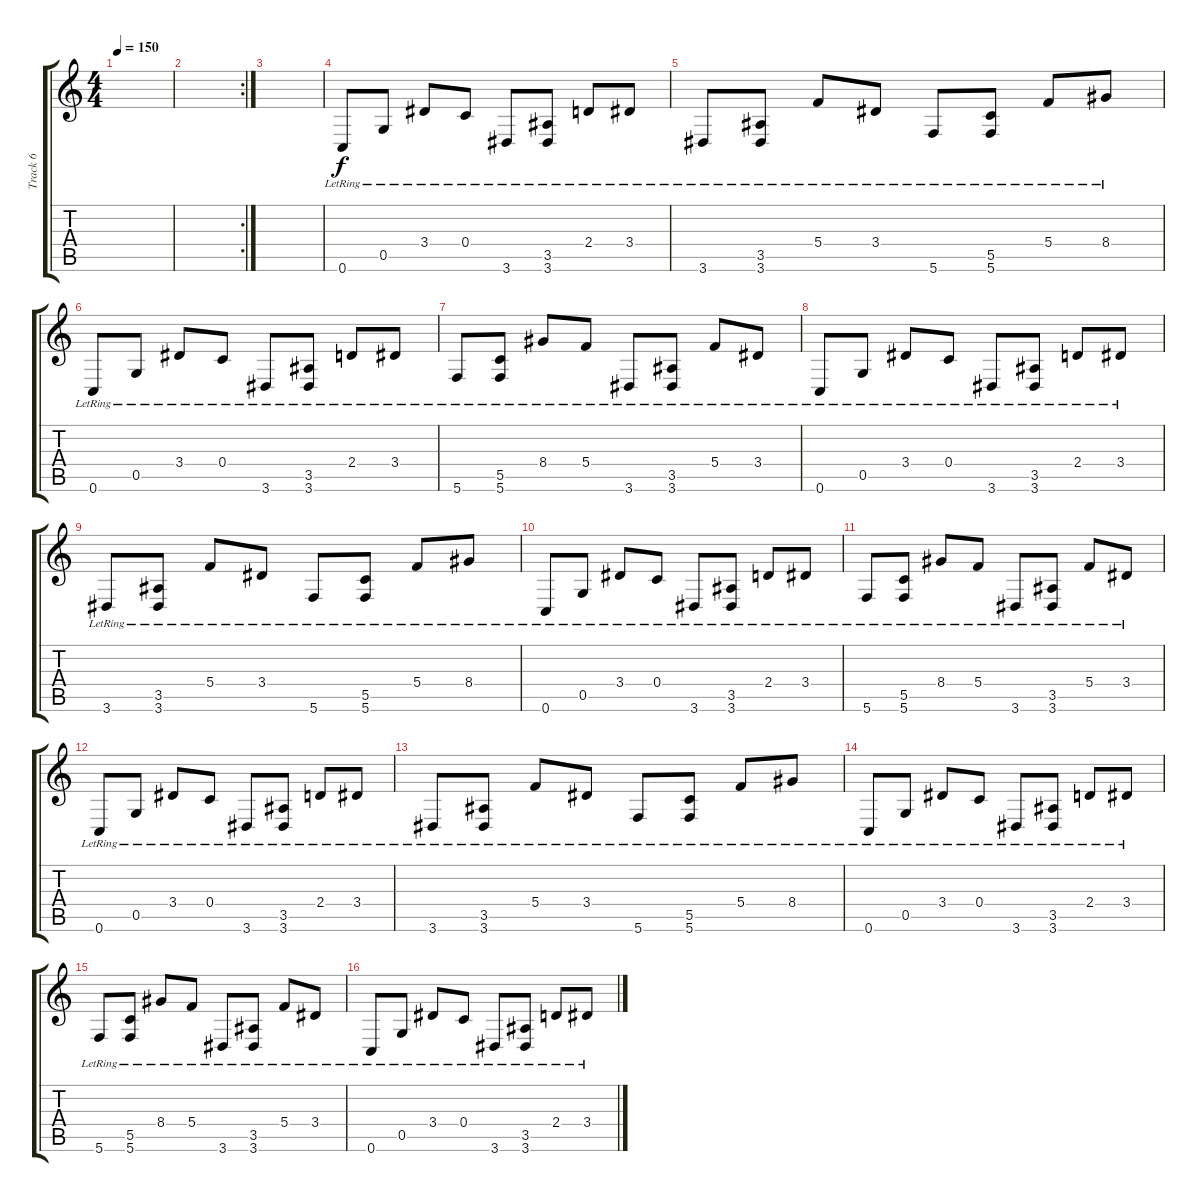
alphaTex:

\track ("Track 6" "Track 6") {instrument acousticguitarnylon}
\staff {score tabs}
\tuning (D4 A3 F3 C3 G2 C2) {hide}
\ts (4 4)
\tempo 150
\clef g2
\ks c
|
\rc 2
|
|
0.6{lr}.8 0.5{lr}.8 3.4{lr}.8 0.4{lr}.8 3.6{lr}.8 (3.5{lr} 3.6{lr}).8 2.4{lr}.8 3.4{lr}.8 |
3.6{lr}.8 (3.5{lr} 3.6{lr}).8 5.4{lr}.8 3.4{lr}.8 5.6{lr}.8 (5.5{lr} 5.6).8 5.4{lr}.8 8.4{lr}.8 |
0.6{lr}.8 0.5{lr}.8 3.4{lr}.8 0.4{lr}.8 3.6{lr}.8 (3.5{lr} 3.6{lr}).8 2.4{lr}.8 3.4{lr}.8 |
5.6{lr}.8 (5.5{lr} 5.6{lr}).8 8.4{lr}.8 5.4{lr}.8 3.6{lr}.8 (3.5{lr} 3.6).8 5.4{lr}.8 3.4{lr}.8 |
0.6{lr}.8 0.5{lr}.8 3.4{lr}.8 0.4{lr}.8 3.6{lr}.8 (3.5{lr} 3.6{lr}).8 2.4{lr}.8 3.4{lr}.8 |
3.6{lr}.8 (3.5{lr} 3.6{lr}).8 5.4{lr}.8 3.4{lr}.8 5.6{lr}.8 (5.5{lr} 5.6).8 5.4{lr}.8 8.4{lr}.8 |
0.6{lr}.8 0.5{lr}.8 3.4{lr}.8 0.4{lr}.8 3.6{lr}.8 (3.5{lr} 3.6{lr}).8 2.4{lr}.8 3.4{lr}.8 |
5.6{lr}.8 (5.5{lr} 5.6{lr}).8 8.4{lr}.8 5.4{lr}.8 3.6{lr}.8 (3.5{lr} 3.6).8 5.4{lr}.8 3.4{lr}.8 |
0.6{lr}.8 0.5{lr}.8 3.4{lr}.8 0.4{lr}.8 3.6{lr}.8 (3.5{lr} 3.6{lr}).8 2.4{lr}.8 3.4{lr}.8 |
3.6{lr}.8 (3.5{lr} 3.6{lr}).8 5.4{lr}.8 3.4{lr}.8 5.6{lr}.8 (5.5{lr} 5.6).8 5.4{lr}.8 8.4{lr}.8 |
0.6{lr}.8 0.5{lr}.8 3.4{lr}.8 0.4{lr}.8 3.6{lr}.8 (3.5{lr} 3.6{lr}).8 2.4{lr}.8 3.4{lr}.8 |
5.6{lr}.8 (5.5{lr} 5.6{lr}).8 8.4{lr}.8 5.4{lr}.8 3.6{lr}.8 (3.5{lr} 3.6).8 5.4{lr}.8 3.4{lr}.8 |
0.6{lr}.8 0.5{lr}.8 3.4{lr}.8 0.4{lr}.8 3.6{lr}.8 (3.5{lr} 3.6{lr}).8 2.4{lr}.8 3.4{lr}.8
